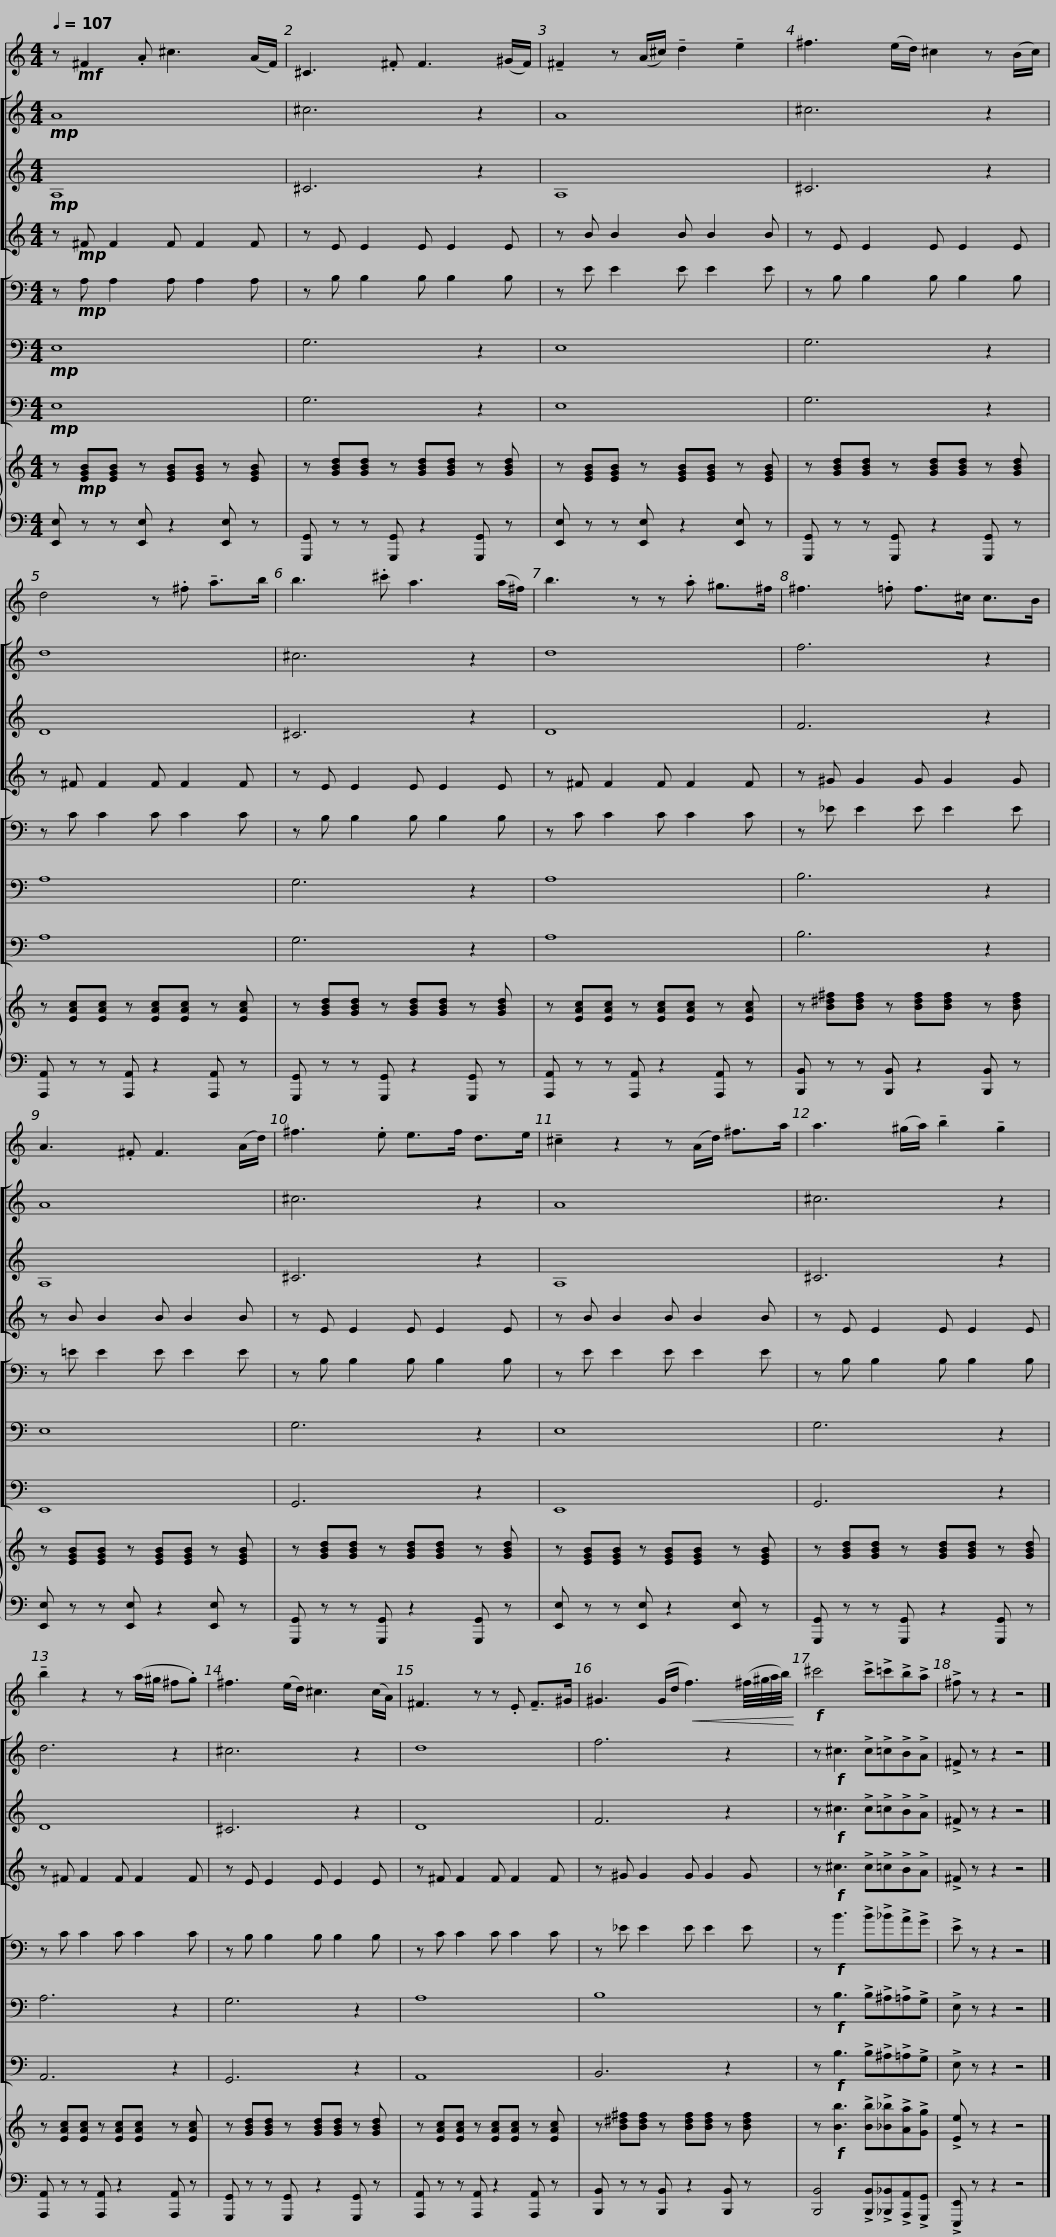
X:1
%%score 1 [ 2 3 4 ] [ 5 6 7 ] { 8 | 9 }
L:1/8
Q:1/4=107
M:4/4
I:linebreak $
K:C
V:1 treble transpose=-2
V:2 treble transpose=-2
V:3 treble transpose=-2
V:4 treble transpose=-2
V:5 bass
V:6 bass
V:7 bass
V:8 treble
V:9 bass
V:1
[K:C] z!mf! ^F2 .A ^c3 (A/F/) | ^C3 .^F F3 (^G/F/) | !tenuto!^F2 z (A/^c/) !tenuto!d2 !tenuto!e2 | ^f3 (e/d/) ^c2 z (B/c/) | d4 z .^f !tenuto!a>b |$ %5
 b3 .^c' a3 (a/^f/) | b3 z z .a ^g>^f | ^f3 .=f f>^c c>B | A3 .^F F3 (A/d/) | ^f3 .e e>f d>e |$ %10
 !tenuto!^c2 z2 z (A/d/) ^f>a | a3 (^g/a/) !tenuto!b2 !tenuto!g2 | !tenuto!b2 z2 z (a/^g/ ^f.g) | ^f3 (e/d/) ^c3 (c/A/) |$ ^F3 z z .E !tenuto!F>^G | %15
 ^G3 (G/d/!<(! f3) (^f/4^g/4a/4b/4)!<)! |!f! ^c'4 !>!c'!>!=c'!>!b!>!a | !>!^f z z2 z4 |] %18
V:2
[K:C]!mp! A8 | ^c6 z2 | A8 | ^c6 z2 | d8 |$ %5
 ^c6 z2 | d8 | f6 z2 | A8 | ^c6 z2 |$ %10
 A8 | ^c6 z2 | d6 z2 | ^c6 z2 |$ d8 | %15
 f6 z2 | z!f! ^c3 !>!c!>!=c!>!B!>!A | !>!^F z z2 z4 |] %18
V:3
[K:C]!mp! A,8 | ^C6 z2 | A,8 | ^C6 z2 | D8 |$ %5
 ^C6 z2 | D8 | F6 z2 | A,8 | ^C6 z2 |$ %10
 A,8 | ^C6 z2 | D8 | ^C6 z2 |$ D8 | %15
 F6 z2 | z!f! ^c3 !>!c!>!=c!>!B!>!A | !>!^F z z2 z4 |] %18
V:4
[K:C] z!mp! ^F F2 F F2 F | z E E2 E E2 E | z B B2 B B2 B | z E E2 E E2 E | z ^F F2 F F2 F |$ %5
 z E E2 E E2 E | z ^F F2 F F2 F | z ^G G2 G G2 G | z B B2 B B2 B | z E E2 E E2 E |$ %10
 z B B2 B B2 B | z E E2 E E2 E | z ^F F2 F F2 F | z E E2 E E2 E |$ z ^F F2 F F2 F | %15
 z ^G G2 G G2 G | z!f! ^c3 !>!c!>!=c!>!B!>!A | !>!^F z z2 z4 |] %18
V:5
 z!mp! A, A,2 A, A,2 A, | z B, B,2 B, B,2 B, | z E E2 E E2 E | z B, B,2 B, B,2 B, | z C C2 C C2 C |$ %5
 z B, B,2 B, B,2 B, | z C C2 C C2 C | z _E E2 E E2 E | z =E E2 E E2 E | z B, B,2 B, B,2 B, |$ %10
 z E E2 E E2 E | z B, B,2 B, B,2 B, | z C C2 C C2 C | z B, B,2 B, B,2 B, |$ z C C2 C C2 C | %15
 z _E E2 E E2 E | z!f! B3 !>!B!>!_B!>!A!>!G | !>!E z z2 z4 |] %18
V:6
!mp! E,8 | G,6 z2 | E,8 | G,6 z2 | A,8 |$ %5
 G,6 z2 | A,8 | B,6 z2 | E,8 | G,6 z2 |$ %10
 E,8 | G,6 z2 | A,6 z2 | G,6 z2 |$ A,8 | %15
 B,8 | z!f! B,3 !>!B,!>!^A,!>!=A,!>!G, | !>!E, z z2 z4 |] %18
V:7
!mp! E,8 | G,6 z2 | E,8 | G,6 z2 | A,8 |$ %5
 G,6 z2 | A,8 | B,6 z2 | E,,8 | G,,6 z2 |$ %10
 E,,8 | G,,6 z2 | A,,6 z2 | G,,6 z2 |$ A,,8 | %15
 B,,6 z2 | z!f! B,3 !>!B,!>!^A,!>!=A,!>!G, | !>!E, z z2 z4 |] %18
V:8
 z!mp! [EGB][EGB] z [EGB][EGB] z [EGB] | z [GBd][GBd] z [GBd][GBd] z [GBd] | z [EGB][EGB] z [EGB][EGB] z [EGB] | z [GBd][GBd] z [GBd][GBd] z [GBd] | z [EAc][EAc] z [EAc][EAc] z [EAc] |$ %5
 z [GBd][GBd] z [GBd][GBd] z [GBd] | z [EAc][EAc] z [EAc][EAc] z [EAc] | z [B^d^f][Bdf] z [Bdf][Bdf] z [Bdf] | z [EGB][EGB] z [EGB][EGB] z [EGB] | z [GBd][GBd] z [GBd][GBd] z [GBd] |$ %10
 z [EGB][EGB] z [EGB][EGB] z [EGB] | z [GBd][GBd] z [GBd][GBd] z [GBd] | z [EAc][EAc] z [EAc][EAc] z [EAc] | z [GBd][GBd] z [GBd][GBd] z [GBd] |$ z [EAc][EAc] z [EAc][EAc] z [EAc] | %15
 z [B^d^f][Bdf] z [Bdf][Bdf] z [Bdf] | z!f! [Bb]3 !>![Bb]!>![_B_b]!>![Aa]!>![Gg] | !>![Ee] z z2 z4 |] %18
V:9
 [E,,E,] z z [E,,E,] z2 [E,,E,] z | [G,,,G,,] z z [G,,,G,,] z2 [G,,,G,,] z | [E,,E,] z z [E,,E,] z2 [E,,E,] z | [G,,,G,,] z z [G,,,G,,] z2 [G,,,G,,] z | [A,,,A,,] z z [A,,,A,,] z2 [A,,,A,,] z |$ %5
 [G,,,G,,] z z [G,,,G,,] z2 [G,,,G,,] z | [A,,,A,,] z z [A,,,A,,] z2 [A,,,A,,] z | [B,,,B,,] z z [B,,,B,,] z2 [B,,,B,,] z | [E,,E,] z z [E,,E,] z2 [E,,E,] z | [G,,,G,,] z z [G,,,G,,] z2 [G,,,G,,] z |$ %10
 [E,,E,] z z [E,,E,] z2 [E,,E,] z | [G,,,G,,] z z [G,,,G,,] z2 [G,,,G,,] z | [A,,,A,,] z z [A,,,A,,] z2 [A,,,A,,] z | [G,,,G,,] z z [G,,,G,,] z2 [G,,,G,,] z |$ [A,,,A,,] z z [A,,,A,,] z2 [A,,,A,,] z | %15
 [B,,,B,,] z z [B,,,B,,] z2 [B,,,B,,] z | [B,,,B,,]4 !>![B,,,B,,]!>![_B,,,_B,,]!>![A,,,A,,]!>![G,,,G,,] | !>![E,,,E,,] z z2 z4 |] %18
